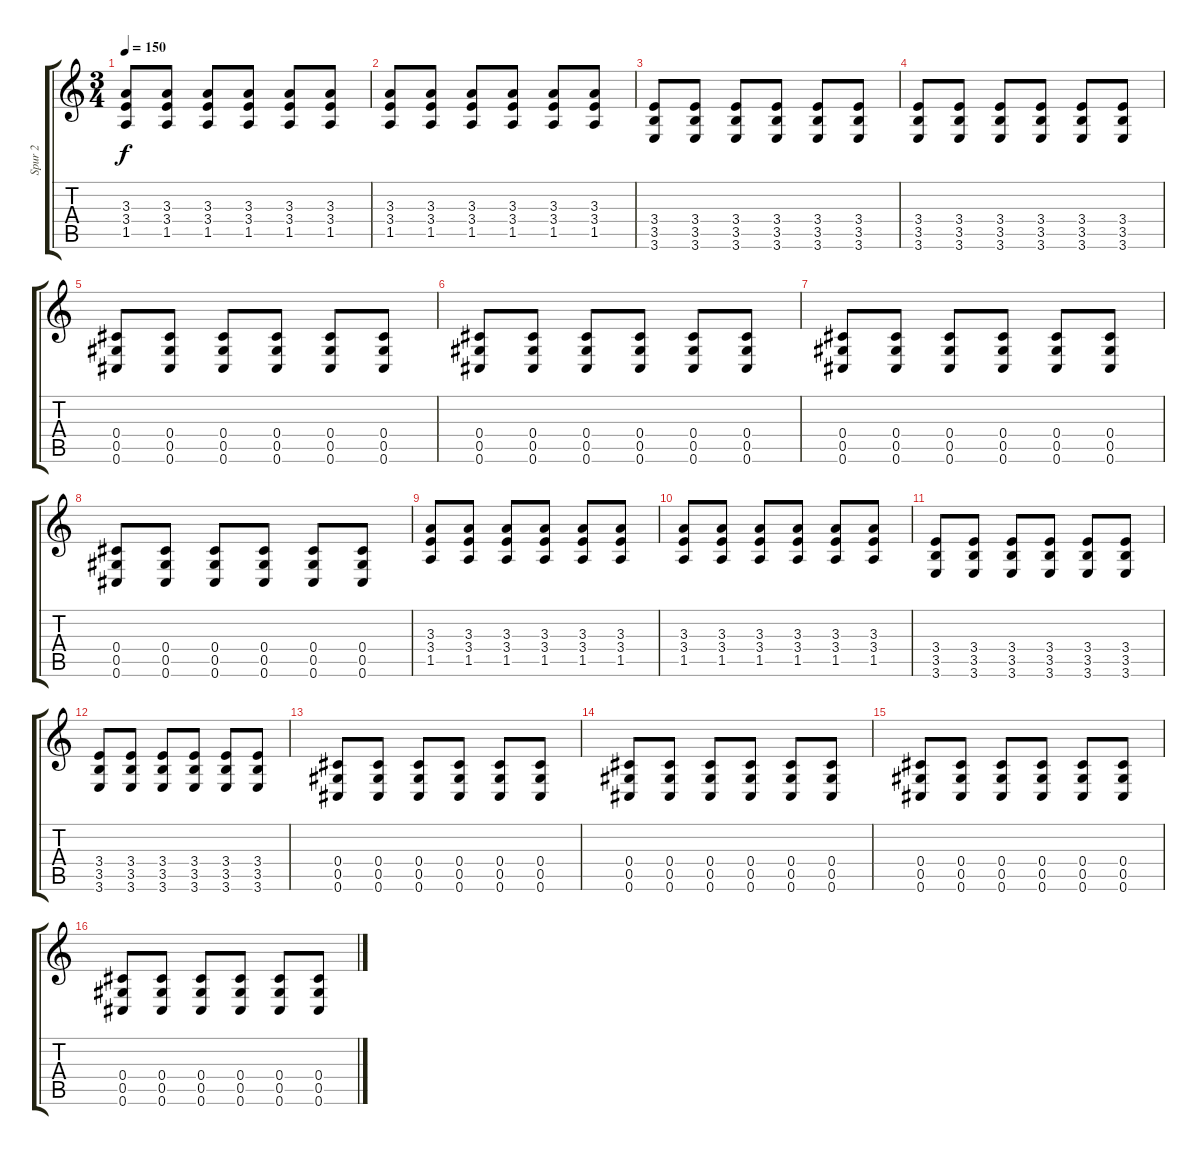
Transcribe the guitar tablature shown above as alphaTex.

\track ("Spur 2" "Spur 2") {instrument distortionguitar}
\staff {score tabs}
\tuning (Eb4 Bb3 Gb3 Db3 Ab2 Db2) {hide}
\ts (3 4)
\tempo 150
\clef g2
\ks c
(3.3 3.4 1.5).8{dy f} (3.3 3.4 1.5).8 (3.3 3.4 1.5).8 (3.3 3.4 1.5).8 (3.3 3.4 1.5).8 (3.3 3.4 1.5).8 |
(3.3 3.4 1.5).8 (3.3 3.4 1.5).8 (3.3 3.4 1.5).8 (3.3 3.4 1.5).8 (3.3 3.4 1.5).8 (3.3 3.4 1.5).8 |
(3.4 3.5 3.6).8 (3.4 3.5 3.6).8 (3.4 3.5 3.6).8 (3.4 3.5 3.6).8 (3.4 3.5 3.6).8 (3.4 3.5 3.6).8 |
(3.4 3.5 3.6).8 (3.4 3.5 3.6).8 (3.4 3.5 3.6).8 (3.4 3.5 3.6).8 (3.4 3.5 3.6).8 (3.4 3.5 3.6).8 |
(0.4 0.5 0.6).8 (0.4 0.5 0.6).8 (0.4 0.5 0.6).8 (0.4 0.5 0.6).8 (0.4 0.5 0.6).8 (0.4 0.5 0.6).8 |
(0.4 0.5 0.6).8 (0.4 0.5 0.6).8 (0.4 0.5 0.6).8 (0.4 0.5 0.6).8 (0.4 0.5 0.6).8 (0.4 0.5 0.6).8 |
(0.4 0.5 0.6).8 (0.4 0.5 0.6).8 (0.4 0.5 0.6).8 (0.4 0.5 0.6).8 (0.4 0.5 0.6).8 (0.4 0.5 0.6).8 |
(0.4 0.5 0.6).8 (0.4 0.5 0.6).8 (0.4 0.5 0.6).8 (0.4 0.5 0.6).8 (0.4 0.5 0.6).8 (0.4 0.5 0.6).8 |
(3.3 3.4 1.5).8 (3.3 3.4 1.5).8 (3.3 3.4 1.5).8 (3.3 3.4 1.5).8 (3.3 3.4 1.5).8 (3.3 3.4 1.5).8 |
(3.3 3.4 1.5).8 (3.3 3.4 1.5).8 (3.3 3.4 1.5).8 (3.3 3.4 1.5).8 (3.3 3.4 1.5).8 (3.3 3.4 1.5).8 |
(3.4 3.5 3.6).8 (3.4 3.5 3.6).8 (3.4 3.5 3.6).8 (3.4 3.5 3.6).8 (3.4 3.5 3.6).8 (3.4 3.5 3.6).8 |
(3.4 3.5 3.6).8 (3.4 3.5 3.6).8 (3.4 3.5 3.6).8 (3.4 3.5 3.6).8 (3.4 3.5 3.6).8 (3.4 3.5 3.6).8 |
(0.4 0.5 0.6).8 (0.4 0.5 0.6).8 (0.4 0.5 0.6).8 (0.4 0.5 0.6).8 (0.4 0.5 0.6).8 (0.4 0.5 0.6).8 |
(0.4 0.5 0.6).8 (0.4 0.5 0.6).8 (0.4 0.5 0.6).8 (0.4 0.5 0.6).8 (0.4 0.5 0.6).8 (0.4 0.5 0.6).8 |
(0.4 0.5 0.6).8 (0.4 0.5 0.6).8 (0.4 0.5 0.6).8 (0.4 0.5 0.6).8 (0.4 0.5 0.6).8 (0.4 0.5 0.6).8 |
(0.4 0.5 0.6).8 (0.4 0.5 0.6).8 (0.4 0.5 0.6).8 (0.4 0.5 0.6).8 (0.4 0.5 0.6).8 (0.4 0.5 0.6).8
